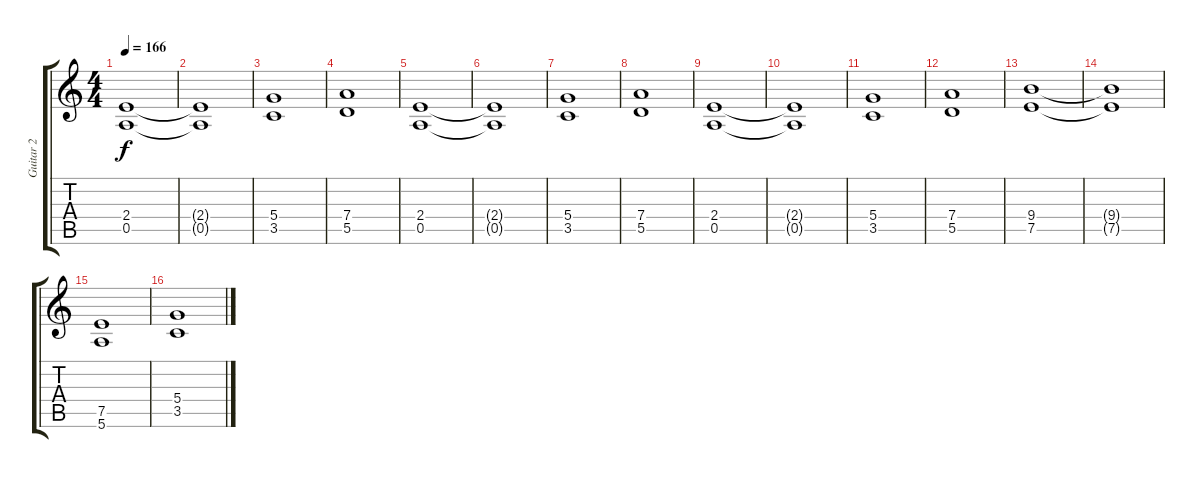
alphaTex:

\track ("Guitar 2" "Guitar 2") {instrument overdrivenguitar}
\staff {score tabs}
\tuning (E4 B3 G3 D3 A2 E2) {hide}
\ts (4 4)
\tempo 166
\clef g2
\ks c
(2.4 0.5).1{dy f} |
(2.4{t} 0.5{t}).1 |
(5.4 3.5).1 |
(7.4 5.5).1 |
(2.4 0.5).1 |
(2.4{t} 0.5{t}).1 |
(5.4 3.5).1 |
(7.4 5.5).1 |
(2.4 0.5).1 |
(2.4{t} 0.5{t}).1 |
(5.4 3.5).1 |
(7.4 5.5).1 |
(9.4 7.5).1 |
(9.4{t} 7.5{t}).1 |
(7.5 5.6).1 |
(5.4 3.5).1
